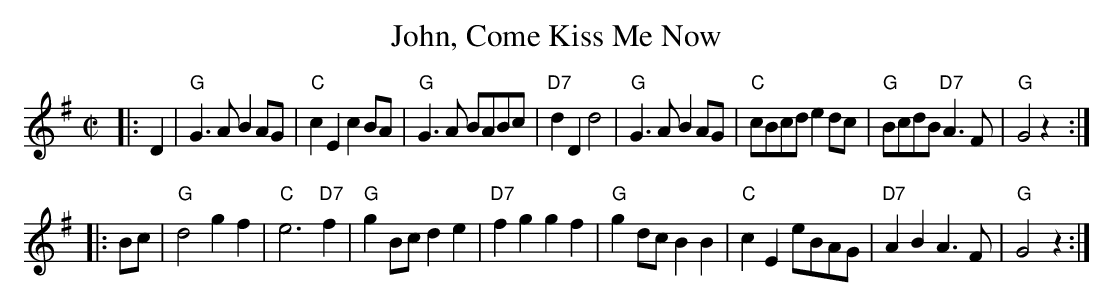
X:1
T: John, Come Kiss Me Now
M: C|
L: 1/8
K: G
|: D2 \
| "G"G3A  B2AG | "C"c2E2 c2BA |  "G"G3A      BABc | "D7"d2D2 d4   \
| "G"G3A  B2AG | "C"cBcd e2dc |  "G"BcdB "D7"A3F  |  "G"G4   z2  :|
|: Bc \
| "G"d4   g2f2 | "C"e6 "D7"f2 |  "G"g2Bc     d2e2 | "D7"f2g2 g2f2 \
| "G"g2dc B2B2 | "C"c2E2 eBAG | "D7"A2B2     A3F  |  "G"G4   z2  :|
